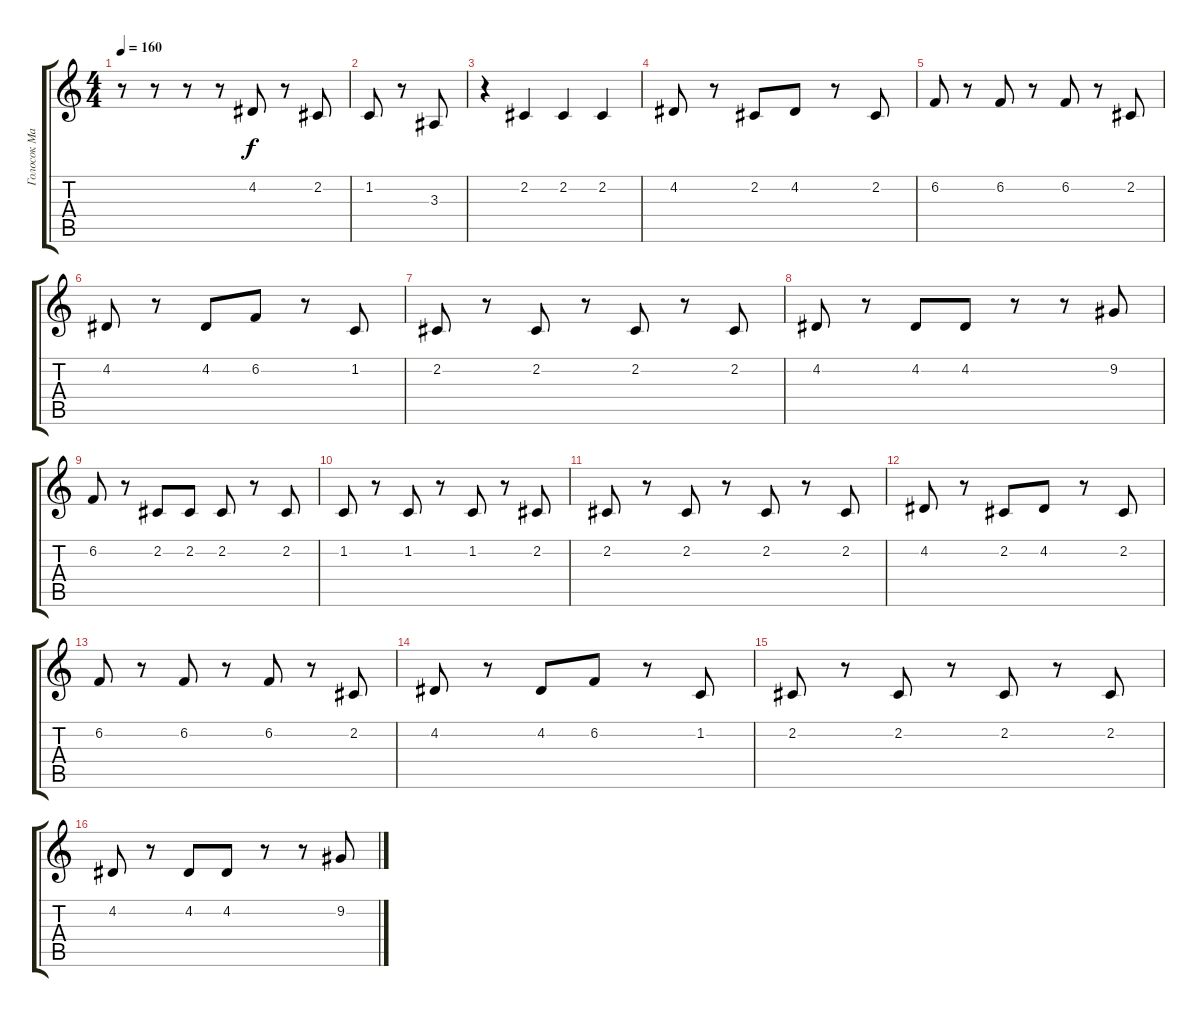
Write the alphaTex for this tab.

\track ("Голосок Максимки Типо" "Голосок Ма") {instrument pad3polysynth}
\staff {score tabs}
\tuning (E4 B3 G3 D3 A2 E2) {hide}
\ts (4 4)
\tempo 160
\clef g2
\ks c
r.8{dy f} r.8 r.8 r.8 4.2.8 r.8 2.2.8 |
1.2.8 r.8 3.3.8 |
r.4 2.2.4 2.2.4 2.2.4 |
4.2.8 r.8 2.2.8 4.2.8 r.8 2.2.8 |
6.2.8 r.8 6.2.8 r.8 6.2.8 r.8 2.2.8 |
4.2.8 r.8 4.2.8 6.2.8 r.8 1.2.8 |
2.2.8 r.8 2.2.8 r.8 2.2.8 r.8 2.2.8 |
4.2.8 r.8 4.2.8 4.2.8 r.8 r.8 9.2.8 |
6.2.8 r.8 2.2.8 2.2.8 2.2.8 r.8 2.2.8 |
1.2.8 r.8 1.2.8 r.8 1.2.8 r.8 2.2.8 |
2.2.8 r.8 2.2.8 r.8 2.2.8 r.8 2.2.8 |
4.2.8 r.8 2.2.8 4.2.8 r.8 2.2.8 |
6.2.8 r.8 6.2.8 r.8 6.2.8 r.8 2.2.8 |
4.2.8 r.8 4.2.8 6.2.8 r.8 1.2.8 |
2.2.8 r.8 2.2.8 r.8 2.2.8 r.8 2.2.8 |
4.2.8 r.8 4.2.8 4.2.8 r.8 r.8 9.2.8
